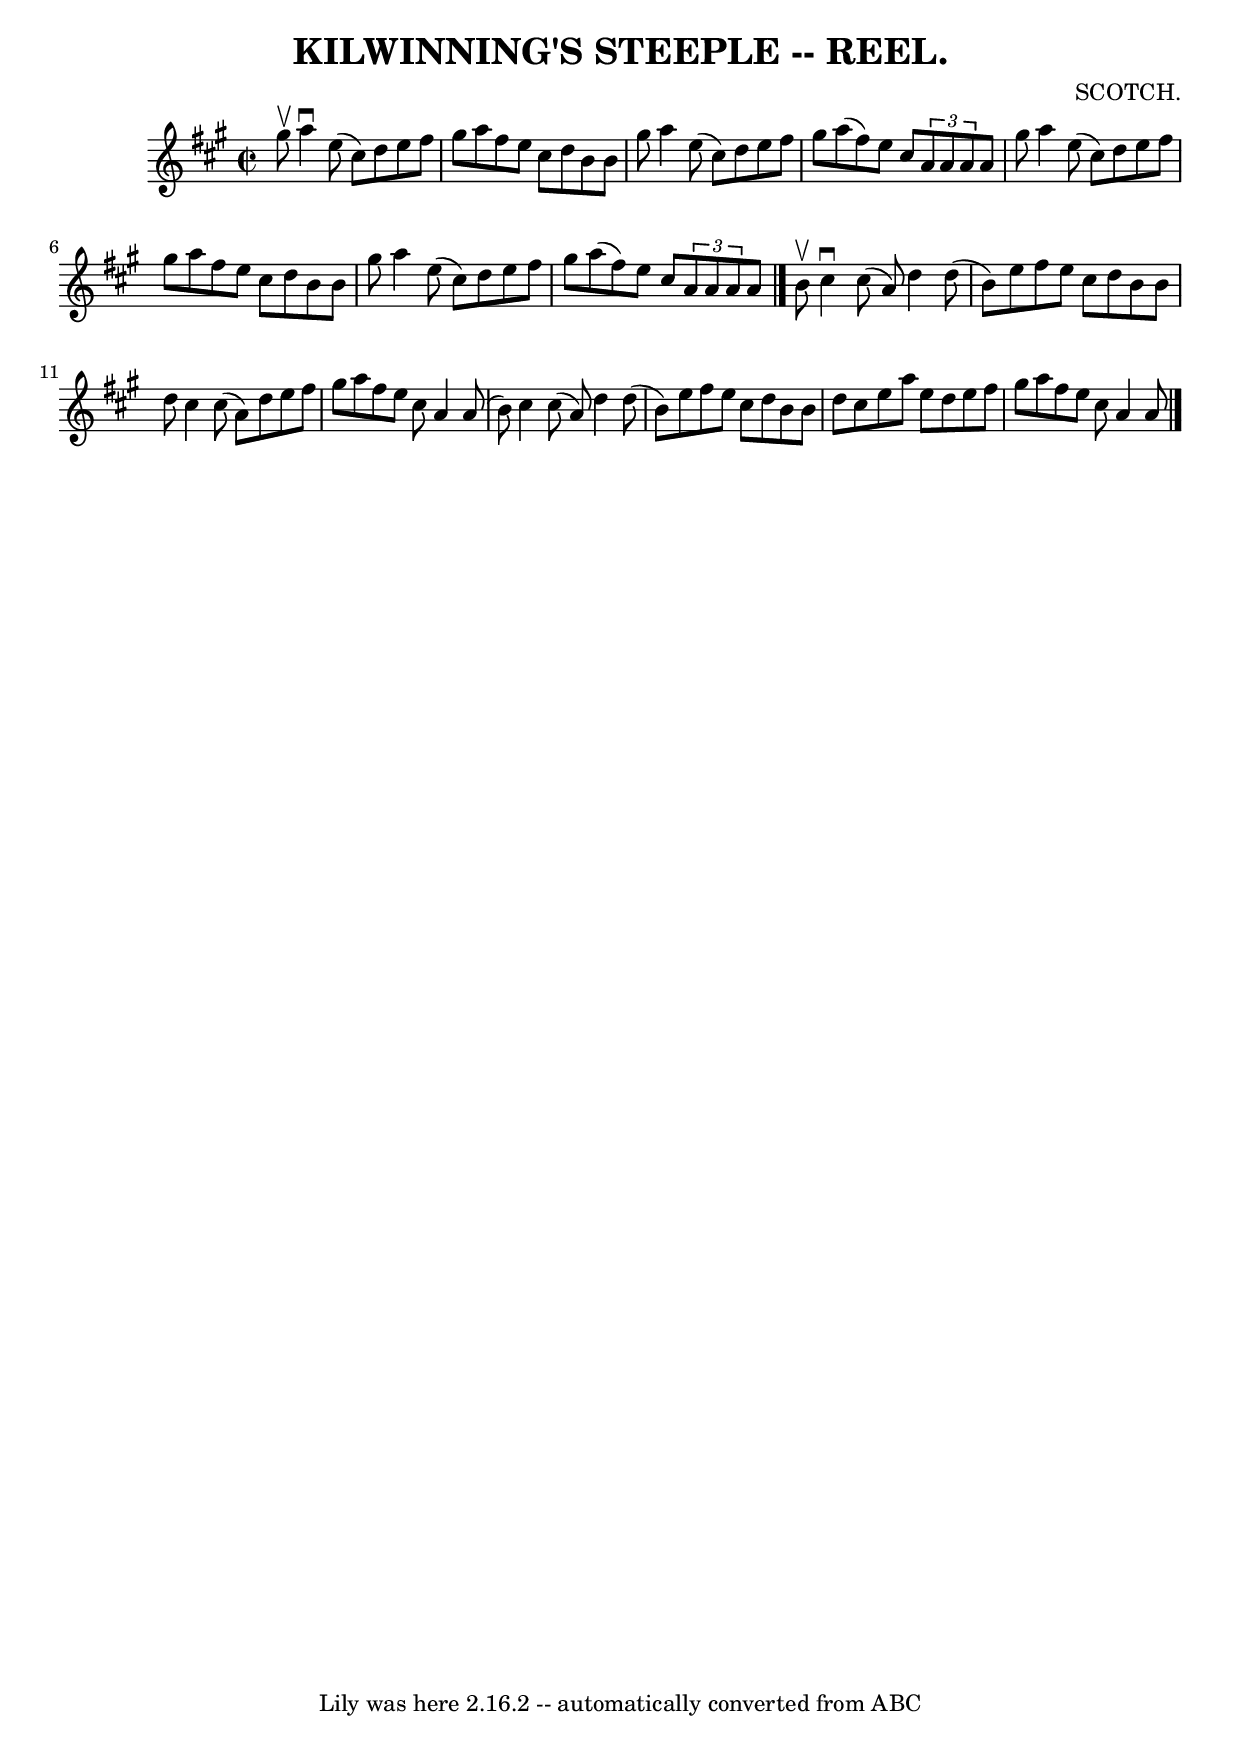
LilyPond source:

\version "2.16.2"
\include "Mammoth.ily"
\header {
  %% book = "Coles 43.3"
  composer = "SCOTCH."
  crossRefNumber = "1"
  footnotes = ""
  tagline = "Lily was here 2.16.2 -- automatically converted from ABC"
  title = "KILWINNING'S STEEPLE -- REEL."

}
voicedefault =  {


  \override Staff.TimeSignature #'style = #'C
  \time 2/2 
  \key a \major
  gis''8^\upbow |
  a''4^\downbow e''8 (
  cis''8) d''8 e''8 fis''8 gis''8  |
  a''8 fis''8    
  e''8 cis''8 d''8 b'8 b'8 gis''8  |
  a''4 e''8 (
  cis''8) d''8 e''8 fis''8 gis''8  |
  a''8 (fis''8)   
  e''8 cis''8    \times 2/3 { a'8 a'8 a'8  
			    } a'8 gis''8  |
  
  a''4 e''8 (cis''8) d''8 e''8 fis''8 gis''8  |
  
  a''8 fis''8 e''8 cis''8 d''8 b'8 b'8 gis''8  |
  
  a''4 e''8 (cis''8) d''8 e''8 fis''8 gis''8  |
  a''8 (fis''8) e''8 cis''8    \times 2/3 { a'8 a'8 a'8  
				     } a'8  
  \bar "|." b'8^\upbow |
  cis''4^\downbow cis''8 (a'8)   
  d''4 d''8 (b'8) |
  e''8 fis''8 e''8 cis''8 d''8    
  b'8 b'8 d''8  |
  cis''4 cis''8 (a'8) d''8 e''8    
  fis''8 gis''8  |
  a''8 fis''8 e''8 cis''8 a'4 a'8 (
  b'8) |
  cis''4 cis''8 (a'8) d''4 d''8 (b'8)  |
  e''8 fis''8 e''8 cis''8 d''8 b'8 b'8 d''8   |
  cis''8 e''8 a''8 e''8 d''8 e''8 fis''8 gis''8   |
  a''8 fis''8 e''8 cis''8 a'4 a'8  \bar "|."   

}

\score{
  <<

    \context Staff="default"
    {
      \voicedefault 
      
    }

  >>
  \layout {
    
  }
  \midi {
  }

}
